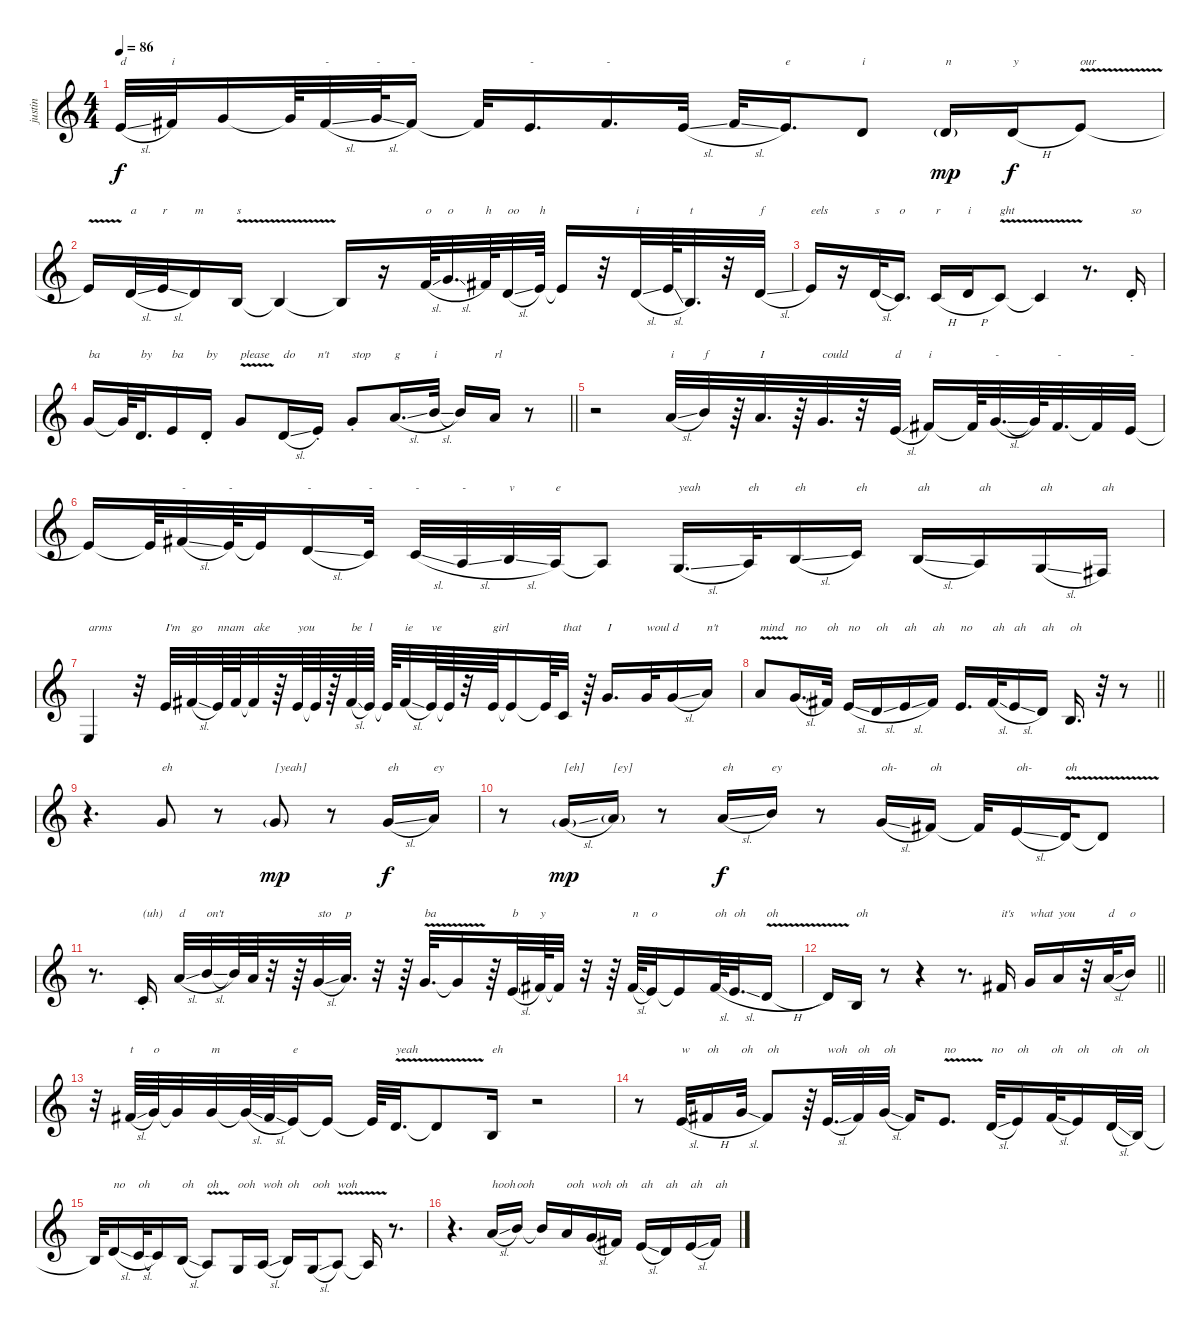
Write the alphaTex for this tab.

\track ("justin" "justin") {instrument lead2sawtooth}
\staff {score}
\tuning (E4 B3 G3 D3 A2 E2) {hide}
\ts (4 4)
\tempo 86
\clef g2
\ks c
5.2{sl}.32{txt "d" dy f} 7.2.32{txt "i"} 8.2.16 8.2{t}.64 7.2{sl}.32{txt "-"} 8.2{sl}.64{txt "-"} 7.2.16{txt "-"} 7.2{t}.32 5.2.16{d txt "-"} 7.2.16{d txt "-"} 5.2{sl}.32 7.2{sl}.32 5.2.16{d txt "e"} 3.2.8{txt "i"} 3.2{g}.16{txt "n" dy mp} 3.2{h}.16{txt "y" dy f} 5.2{v}.8{txt "our"} |
5.2{t}.16 3.2{sl}.32{txt "a"} 5.2{sl}.32{txt "r"} 3.2.16{txt "m"} 4.3{v}.16{txt "s"} 4.3{t}.4 4.3{t}.16 r.16 6.2{sl}.64{txt "o"} 8.2{sl}.32{d txt "o"} 7.2.64{txt "h"} 7.3{sl}.32{txt "oo"} 9.3.64{txt "h"} 9.3{t}.16 r.32 7.3{sl}.32{txt "i"} 9.3{sl}.64 4.3.32{d txt "t"} r.32 7.3{sl}.32{txt "f"} |
9.3.16{txt "eels"} r.16 7.3{sl}.32{txt "s"} 5.3.16{d txt "o"} 5.3{h}.16{txt "r"} 7.3{h}.16{txt "i"} 5.3{v}.8{txt "ght"} 5.3{t}.4 r.8{d} 7.3{st}.16{txt "so"} |
\barLineRight lightlight
8.2.16{txt "ba"} 8.2{t}.64 7.3.32{d txt "by"} 5.2.16{txt "ba"} 7.3{st}.16{txt "by"} 8.2{v}.8{txt "please"} 7.3{sl}.16{txt "do"} 9.3{st}.16{txt "n't"} 8.2{st}.8{txt "stop"} 5.1{sl}.16{d txt "g"} 7.1{sl}.32{txt "i"} 7.1{t}.16 5.1.16{txt "rl"} r.8 |
r.2 5.1{sl}.32{txt "i"} 7.1.32{txt "f"} r.64 5.1.32{d txt "I"} r.64 8.2.32{d txt "could"} r.32 5.2{sl}.32{txt "d"} 7.2.16{txt "i"} 7.2{t}.64 8.2{sl}.32{d txt "-"} 8.2{t}.64 7.2.32{d txt "-"} 7.2{t}.32 5.2.32{txt "-"} |
5.2{t}.16 5.2{t}.64 7.2{sl}.32{txt "-"} 5.2.64{txt "-"} 5.2{t}.32 7.3{sl}.16{txt "-"} 5.3.32{txt "-"} 5.3{sl}.32{txt "-"} 2.3{sl}.32{txt "-"} 4.3{sl}.32{txt "v"} 2.3.32{txt "e"} 2.3{t}.8 5.4{sl}.16{d txt "yeah"} 7.4.32{txt "eh"} 4.3{sl}.16{txt "eh"} 5.3.16{txt "eh"} 4.3{sl}.16{txt "ah"} 2.3.16{txt "ah"} 5.4{sl}.16{txt "ah"} 4.4.16{txt "ah"} |
2.4.4{txt "arms"} r.32 5.2.32{txt "I'm"} 7.2{sl}.32{txt "go"} 5.2.64{txt "nna"} 7.2.64{txt "m"} 7.2{t}.32{txt "ake"} r.64 5.2.64{txt "you"} 5.2{t}.64 r.64 7.2{sl}.64{txt "be"} 5.2.64{txt "l"} 5.2{t}.64 7.2{sl}.32{txt "ie"} 5.2.64{txt "ve"} 5.2{t}.64 r.32 5.2.64{txt "girl"} 5.2{t}.16 5.2{t}.64 5.3.32{txt "that"} r.64 8.2.16{d txt "I"} 8.2.32{txt "woul"} 8.2{sl}.16{txt "d"} 10.2.16{txt "n't"} |
\barLineRight lightlight
10.2{v}.8{txt "mind"} 8.2{sl}.16{d txt "no"} 7.2.32{txt "oh"} 5.2{sl}.16{txt "no"} 3.2{sl}.16{txt "oh"} 5.2{sl}.16{txt "ah"} 7.2.16{txt "ah"} 5.2.16{d txt "no"} 7.2{sl}.32{txt "ah"} 5.2{sl}.16{txt "ah"} 3.2.16{txt "ah"} 4.3.16{d txt "oh"} r.32 r.8 |
r.4{d} 8.2.8{txt "eh"} r.8 8.2{g}.8{txt "[yeah]" dy mp} r.8 8.2{sl}.16{txt "eh" dy f} 10.2.16{txt "ey"} |
r.8 8.2{sl g}.16{txt "[eh]" dy mp} 10.2{g}.16{txt "[ey]"} r.8 5.1{sl}.16{txt "eh" dy f} 7.1.16{txt "ey"} r.8 8.2{sl}.16{txt "oh-"} 7.2.16{txt "oh"} 7.2{t}.32 5.2{sl}.16{txt "oh-"} 3.2{v}.32{txt "oh"} 3.2{t}.8 |
r.8{d} 5.3{st}.16{txt "(uh)"} 5.1{sl}.32{txt "d"} 7.1{sl}.32{txt "on't"} 7.1{t}.64 5.1.64 r.32 r.64 3.1{sl}.32{txt "sto"} 5.1.32{d txt "p"} r.32 r.64 8.2{v}.32{d txt "ba"} 8.2{t}.16 r.64 5.2{sl}.32{txt "b"} 7.2.64{txt "y"} 7.2{t}.32 r.32 r.64 7.2{sl}.64{txt "n"} 5.2.32{txt "o"} 5.2{t}.16 7.2{sl}.64{txt "oh"} 5.2{sl}.32{d txt "oh"} 3.2{v h}.16{txt "oh"} |
\barLineRight lightlight
3.2{t}.16 0.2.16{txt "oh"} r.8 r.4 r.8{d} 7.2.16{txt "it's"} 8.2.16{txt "what"} 5.1.16{txt "you"} r.32 5.1{sl}.32{txt "d"} 7.1.16{txt "o"} |
r.32 7.2{sl}.64{txt "t"} 8.2.64{txt "o"} 8.2{t}.32 8.2.32{txt "m"} 8.2{sl t}.64 7.2{sl}.64 5.2.32{txt "e"} 5.2{t}.16 5.2{t}.64 3.2{v}.32{d txt "yeah"} 3.2{t}.8 4.3.16{txt "eh"} r.2 |
r.8 5.2{sl}.32{txt "w"} 7.2{h}.16{txt "oh"} 8.2{sl}.32{txt "oh"} 7.2.8{txt "oh"} r.64 5.2{sl}.32{d txt "woh"} 7.2.32{txt "oh"} 8.2{sl}.32{txt "oh"} 7.2.16 5.2{v}.8{d txt "no"} 3.2{sl}.32{txt "no"} 5.2.16{txt "oh"} 7.2{sl}.32{txt "oh"} 5.2.16{txt "oh"} 7.3{sl}.32{txt "oh"} 4.3.32{txt "oh"} |
4.3{t}.32 7.3{sl}.16{txt "no"} 5.3{sl}.32{txt "oh"} 5.3{t}.16 4.3{sl}.16{txt "oh"} 2.3{v}.8{txt "oh"} 5.4.16{txt "ooh"} 7.4{sl}.16{txt "woh"} 9.4.16{txt "oh"} 5.4{sl}.16{txt "ooh"} 7.4{v}.8{txt "woh"} 7.4{t}.16 r.8{d} |
r.4{d} 5.1{sl}.16{txt "hooh"} 7.1.16{txt "ooh"} 7.1{t}.16 5.1.16{txt "ooh"} 3.1{sl}.16{txt "woh"} 2.1.16{txt "oh"} 5.2{sl}.16{txt "ah"} 3.2.16{txt "ah"} 5.2{sl}.16{txt "ah"} 7.2.16{txt "ah"}
